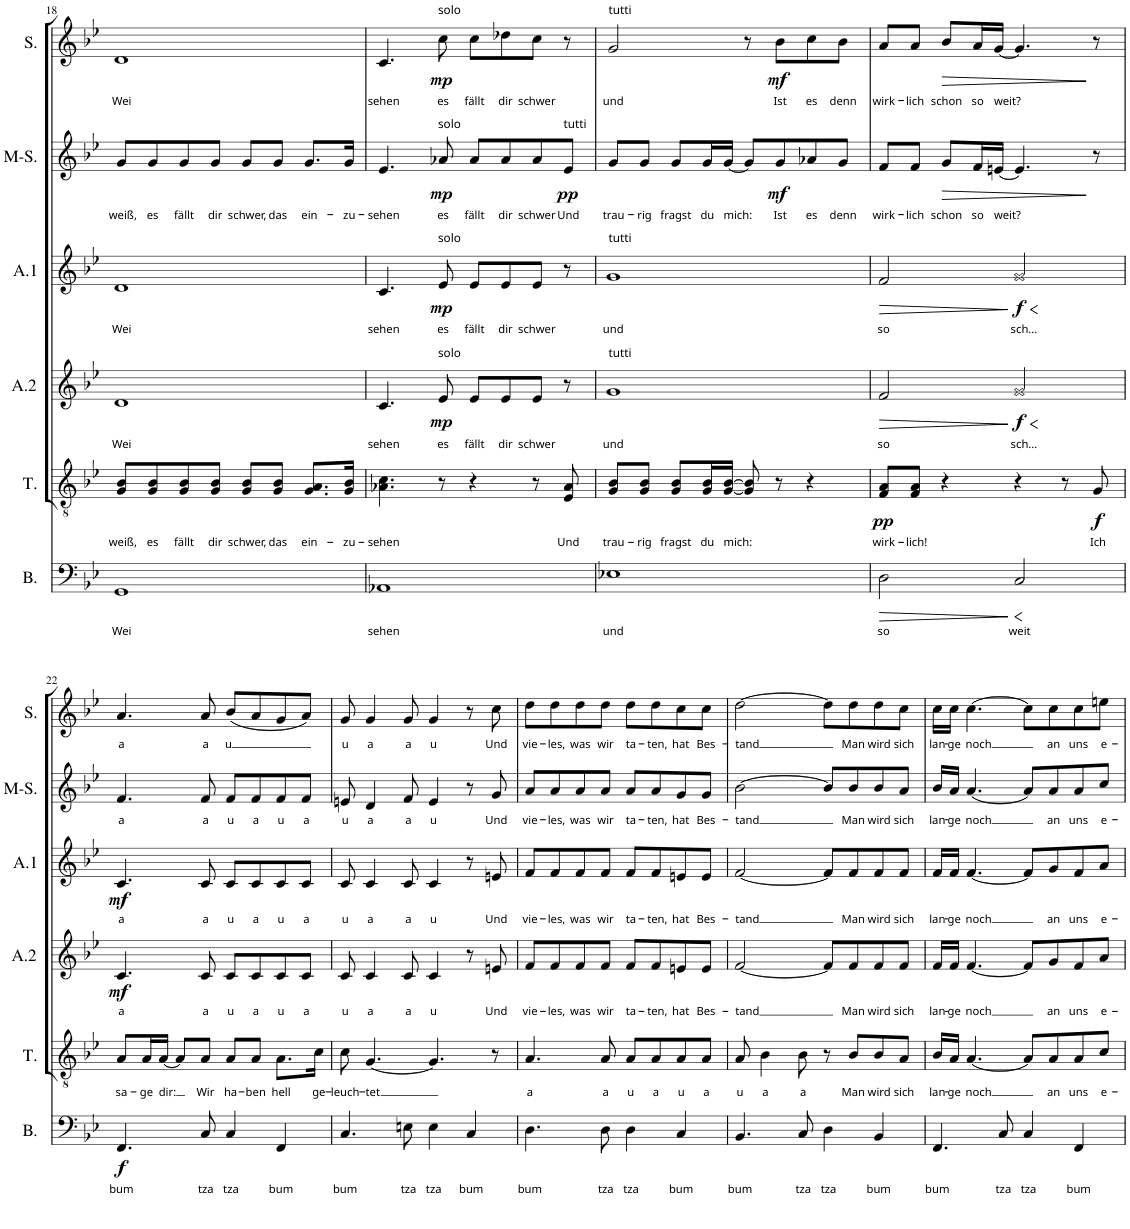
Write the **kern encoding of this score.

**kern	**text	**dynam	**kern	**text	**dynam	**kern	**text	**dynam	**kern	**text	**dynam	**kern	**text	**dynam	**kern	**text	**dynam
*part6	*part6	*part6	*part5	*part5	*part5	*part4	*part4	*part4	*part3	*part3	*part3	*part2	*part2	*part2	*part1	*part1	*part1
*staff6	*staff6	*staff6	*staff5	*staff5	*staff5	*staff4	*staff4	*staff4	*staff3	*staff3	*staff3	*staff2	*staff2	*staff2	*staff1	*staff1	*staff1
*I"Bass	*	*	*I"Tenor	*	*	*I"Alt2	*	*	*I"Alt1	*	*	*I"Mezzo-soprano	*	*	*I"Soprano	*	*
*I'B.	*	*	*I'T.	*	*	*I'A.2	*	*	*I'A.1	*	*	*I'M-S.	*	*	*I'S.	*	*
!!LO:PB:g=z
*clefF4	*	*	*clefGv2	*	*	*clefG2	*	*	*clefG2	*	*	*clefG2	*	*	*clefG2	*	*
*	*	*	*Trd7c12	*	*	*	*	*	*	*	*	*	*	*	*	*	*
*k[b-e-]	*	*	*k[b-e-]	*	*	*k[b-e-]	*	*	*k[b-e-]	*	*	*k[b-e-]	*	*	*k[b-e-]	*	*
*g:	*	*	*g:	*	*	*g:	*	*	*g:	*	*	*g:	*	*	*g:	*	*
*M4/4	*	*	*M4/4	*	*	*M4/4	*	*	*M4/4	*	*	*M4/4	*	*	*M4/4	*	*
=18	=18	=18	=18	=18	=18	=18	=18	=18	=18	=18	=18	=18	=18	=18	=18	=18	=18
!	!LO:LY:b	!	!	!LO:LY:b	!	!	!LO:LY:b	!	!	!LO:LY:b	!	!	!LO:LY:b	!	!	!LO:LY:b	!
1GG	Wei	.	8G/ 8B-/L	weiß,	.	1d	Wei	.	1d	Wei	.	8g/L	weiß,	.	1d	Wei	.
!	!	!	!	!LO:LY:b	!	!	!	!	!	!	!	!	!LO:LY:b	!	!	!	!
.	.	.	8G/ 8B-/	es	.	.	.	.	.	.	.	8g/	es	.	.	.	.
!	!	!	!	!LO:LY:b	!	!	!	!	!	!	!	!	!LO:LY:b	!	!	!	!
.	.	.	8G/ 8B-/	fällt	.	.	.	.	.	.	.	8g/	fällt	.	.	.	.
!	!	!	!	!LO:LY:b	!	!	!	!	!	!	!	!	!LO:LY:b	!	!	!	!
.	.	.	8G/ 8B-/J	dir	.	.	.	.	.	.	.	8g/J	dir	.	.	.	.
!	!	!	!	!LO:LY:b	!	!	!	!	!	!	!	!	!LO:LY:b	!	!	!	!
.	.	.	8G/ 8B-/L	schwer,	.	.	.	.	.	.	.	8g/L	schwer,	.	.	.	.
!	!	!	!	!LO:LY:b	!	!	!	!	!	!	!	!	!LO:LY:b	!	!	!	!
.	.	.	8G/ 8B-/J	das	.	.	.	.	.	.	.	8g/J	das	.	.	.	.
!	!	!	!	!LO:LY:b	!	!	!	!	!	!	!	!	!LO:LY:b	!	!	!	!
.	.	.	8.G/ 8.A/L	ein-	.	.	.	.	.	.	.	8.g/L	ein-	.	.	.	.
!	!	!	!	!LO:LY:b	!	!	!	!	!	!	!	!	!LO:LY:b	!	!	!	!
.	.	.	16G/ 16B-/Jk	-zu-	.	.	.	.	.	.	.	16g/Jk	-zu-	.	.	.	.
=19	=19	=19	=19	=19	=19	=19	=19	=19	=19	=19	=19	=19	=19	=19	=19	=19	=19
!	!LO:LY:b	!	!	!LO:LY:b	!	!	!LO:LY:b	!	!	!LO:LY:b	!	!	!LO:LY:b	!	!	!LO:LY:b	!
1AA-X	sehen	.	4.A-X\ 4.c\	-sehen	.	4.c/	sehen	.	4.c/	sehen	.	4.e-/	-sehen	.	4.c/	sehen	.
!	!	!	!	!	!	!	!	!	!	!	!	!	!	!	!LO:TX:a:t=solo	!	!
!	!	!	!	!	!	!	!	!	!	!	!	!LO:TX:a:t=solo	!	!	!	!	!
!	!	!	!	!	!	!	!	!	!LO:TX:a:t=solo	!	!	!	!	!	!	!	!
!	!	!	!	!	!	!LO:TX:a:t=solo	!	!	!	!	!	!	!	!	!	!	!
!	!	!	!	!	!	!	!LO:LY:b	!LO:DY:b	!	!LO:LY:b	!LO:DY:b	!	!LO:LY:b	!LO:DY:b	!	!LO:LY:b	!LO:DY:b
.	.	.	8r	.	.	8e-/	es	mp	8e-/	es	mp	8a-X/	es	mp	8cc\	es	mp
!	!	!	!	!	!	!	!LO:LY:b	!	!	!LO:LY:b	!	!	!LO:LY:b	!	!	!LO:LY:b	!
.	.	.	4r	.	.	8e-/L	fällt	.	8e-/L	fällt	.	8a-/L	fällt	.	8cc\L	fällt	.
!	!	!	!	!	!	!	!LO:LY:b	!	!	!LO:LY:b	!	!	!LO:LY:b	!	!	!LO:LY:b	!
.	.	.	.	.	.	8e-/	dir	.	8e-/	dir	.	8a-/	dir	.	8dd-X\	dir	.
!	!	!	!	!	!	!	!LO:LY:b	!	!	!LO:LY:b	!	!	!LO:LY:b	!	!	!LO:LY:b	!
.	.	.	8r	.	.	8e-/J	schwer	.	8e-/J	schwer	.	8a-/	schwer	.	8cc\J	schwer	.
!	!	!	!	!	!	!	!	!	!	!	!	!LO:TX:a:t=tutti	!	!	!	!	!
!	!	!	!	!LO:LY:b	!	!	!	!	!	!	!	!	!LO:LY:b	!LO:DY:b	!	!	!
.	.	.	8E-/ 8A-/	Und	.	8r	.	.	8r	.	.	8e-/J	Und	pp	8r	.	.
=20	=20	=20	=20	=20	=20	=20	=20	=20	=20	=20	=20	=20	=20	=20	=20	=20	=20
!	!	!	!	!	!	!	!	!	!	!	!	!	!	!	!LO:TX:a:t=tutti	!	!
!	!	!	!	!	!	!	!	!	!LO:TX:a:t=tutti	!	!	!	!	!	!	!	!
!	!	!	!	!	!	!LO:TX:a:t=tutti	!	!	!	!	!	!	!	!	!	!	!
!	!LO:LY:b	!	!	!LO:LY:b	!	!	!LO:LY:b	!	!	!LO:LY:b	!	!	!LO:LY:b	!	!	!LO:LY:b	!
1E-X	und	.	8G/ 8B-/L	trau-	.	1g	und	.	1g	und	.	8g/L	trau-	.	2g/	und	.
!	!	!	!	!LO:LY:b	!	!	!	!	!	!	!	!	!LO:LY:b	!	!	!	!
.	.	.	8G/ 8B-/J	-rig	.	.	.	.	.	.	.	8g/J	-rig	.	.	.	.
!	!	!	!	!LO:LY:b	!	!	!	!	!	!	!	!	!LO:LY:b	!	!	!	!
.	.	.	8G/ 8B-/L	fragst	.	.	.	.	.	.	.	8g/L	fragst	.	.	.	.
!	!	!	!	!LO:LY:b	!	!	!	!	!	!	!	!	!LO:LY:b	!	!	!	!
.	.	.	16G/ 16B-/L	du	.	.	.	.	.	.	.	16g/L	du	.	.	.	.
!	!	!	!	!LO:LY:b	!	!	!	!	!	!	!	!	!LO:LY:b	!	!	!	!
.	.	.	[16G/ [16B-/JJ	mich:	.	.	.	.	.	.	.	[16g/JJ	mich:	.	.	.	.
.	.	.	8G/] 8B-/]	.	.	.	.	.	.	.	.	8g/L]	.	.	8r	.	.
!	!	!	!	!	!	!	!	!	!	!	!	!	!LO:LY:b	!LO:DY:b	!	!LO:LY:b	!LO:DY:b
.	.	.	8r	.	.	.	.	.	.	.	.	8g/	Ist	mf	8b-\L	Ist	mf
!	!	!	!	!	!	!	!	!	!	!	!	!	!LO:LY:b	!	!	!LO:LY:b	!
.	.	.	4r	.	.	.	.	.	.	.	.	8a-X/	es	.	8cc\	es	.
!	!	!	!	!	!	!	!	!	!	!	!	!	!LO:LY:b	!	!	!LO:LY:b	!
.	.	.	.	.	.	.	.	.	.	.	.	8g/J	denn	.	8b-\J	denn	.
=21	=21	=21	=21	=21	=21	=21	=21	=21	=21	=21	=21	=21	=21	=21	=21	=21	=21
!	!LO:LY:b	!LO:HP:b	!	!LO:LY:b	!LO:DY:b	!	!LO:LY:b	!LO:HP:b	!	!LO:LY:b	!LO:HP:b	!	!LO:LY:b	!	!	!LO:LY:b	!
2D\	so	>	8F/ 8A/L	wirk-	pp	2f/	so	>	2f/	so	>	8f/L	wirk-	.	8a/L	wirk-	.
!	!	!	!	!LO:LY:b	!	!	!	!	!	!	!	!	!LO:LY:b	!	!	!LO:LY:b	!
.	.	.	8F/ 8A/J	-lich!	.	.	.	.	.	.	.	8f/J	-lich	.	8a/J	-lich	.
!	!	!	!	!	!	!	!	!	!	!	!	!	!LO:LY:b	!	!	!LO:LY:b	!LO:HP:b
.	.	.	4r	.	.	.	.	.	.	.	.	8g/L	schon	.	8b-/L	schon	>
!	!	!	!	!	!	!	!	!	!	!	!	!	!LO:LY:b	!	!	!LO:LY:b	!
.	.	.	.	.	.	.	.	.	.	.	.	16f/L	so	.	16a/L	so	.
!	!	!	!	!	!	!	!	!	!	!	!	!	!LO:LY:b	!	!	!LO:LY:b	!
.	.	.	.	.	.	.	.	.	.	.	.	[16en/JJ	weit?	.	[16g/JJ	weit?	.
!	!LO:LY:b	!	!	!	!	!	!LO:LY:b	!LO:DY:n=1:b	!	!LO:LY:b	!LO:DY:n=1:b	!	!	!	!	!	!
2C/	weit	]	4r	.	.	2g/	sch...	] f	2g/	sch...	] f	4.e/]	.	.	4.g/]	.	.
.	.	.	8r	.	.	.	.	.	.	.	.	.	.	.	.	.	.
!	!	!	!	!LO:LY:b	!LO:DY:b	!	!	!	!	!	!	!	!	!	!	!	!
.	.	.	8G/	Ich	f	.	.	.	.	.	.	8r	.	.	8r	.	]
!!LO:LB:g=z
=22	=22	=22	=22	=22	=22	=22	=22	=22	=22	=22	=22	=22	=22	=22	=22	=22	=22
!	!LO:LY:b	!LO:DY:b	!	!LO:LY:b	!	!	!LO:LY:b	!LO:DY:b	!	!LO:LY:b	!LO:DY:b	!	!LO:LY:b	!	!	!LO:LY:b	!
4.FF/	bum	f	8A/L	sa-	.	4.c/	a	mf	4.c/	a	mf	4.f/	a	.	4.a/	a	.
!	!	!	!	!LO:LY:b	!	!	!	!	!	!	!	!	!	!	!	!	!
.	.	.	16A/L	-ge	.	.	.	.	.	.	.	.	.	.	.	.	.
!	!	!	!	!LO:LY:b	!	!	!	!	!	!	!	!	!	!	!	!	!
.	.	.	[16A/JJ	dir:	.	.	.	.	.	.	.	.	.	.	.	.	.
.	.	.	8A/L]	.	.	.	.	.	.	.	.	.	.	.	.	.	.
!	!LO:LY:b	!	!	!LO:LY:b	!	!	!LO:LY:b	!	!	!LO:LY:b	!	!	!LO:LY:b	!	!	!LO:LY:b	!
8C/	tza	.	8A/J	Wir	.	8c/	a	.	8c/	a	.	8f/	a	.	8a/	a	.
!	!LO:LY:b	!	!	!LO:LY:b	!	!	!LO:LY:b	!	!	!LO:LY:b	!	!	!LO:LY:b	!	!	!LO:LY:b	!
4C/	tza	.	8A/L	ha-	.	8c/L	u	.	8c/L	u	.	8f/L	u	.	(8b-/L	u	.
!	!	!	!	!LO:LY:b	!	!	!LO:LY:b	!	!	!LO:LY:b	!	!	!LO:LY:b	!	!	!	!
.	.	.	8A/J	-ben	.	8c/	a	.	8c/	a	.	8f/	a	.	8a/	.	.
!	!LO:LY:b	!	!	!LO:LY:b	!	!	!LO:LY:b	!	!	!LO:LY:b	!	!	!LO:LY:b	!	!	!	!
4FF/	bum	.	8.A\L	hell	.	8c/	u	.	8c/	u	.	8f/	u	.	8g/	.	.
!	!	!	!	!	!	!	!LO:LY:b	!	!	!LO:LY:b	!	!	!LO:LY:b	!	!	!	!
.	.	.	.	.	.	8c/J	a	.	8c/J	a	.	8f/J	a	.	8a/J)	.	.
!	!	!	!	!LO:LY:b	!	!	!	!	!	!	!	!	!	!	!	!	!
.	.	.	16c\Jk	ge-	.	.	.	.	.	.	.	.	.	.	.	.	.
=23	=23	=23	=23	=23	=23	=23	=23	=23	=23	=23	=23	=23	=23	=23	=23	=23	=23
!	!LO:LY:b	!	!	!LO:LY:b	!	!	!LO:LY:b	!	!	!LO:LY:b	!	!	!LO:LY:b	!	!	!LO:LY:b	!
4.C/	bum	.	8c\	-leuch-	.	8c/	u	.	8c/	u	.	8en/	u	.	8g/	u	.
!	!	!	!	!LO:LY:b	!	!	!LO:LY:b	!	!	!LO:LY:b	!	!	!LO:LY:b	!	!	!LO:LY:b	!
.	.	.	[4.G/	-tet	.	4c/	a	.	4c/	a	.	4d/	a	.	4g/	a	.
!	!LO:LY:b	!	!	!	!	!	!LO:LY:b	!	!	!LO:LY:b	!	!	!LO:LY:b	!	!	!LO:LY:b	!
8En\	tza	.	.	.	.	8c/	a	.	8c/	a	.	8f/	a	.	8g/	a	.
!	!LO:LY:b	!	!	!	!	!	!LO:LY:b	!	!	!LO:LY:b	!	!	!LO:LY:b	!	!	!LO:LY:b	!
4E\	tza	.	4.G/]	.	.	4c/	u	.	4c/	u	.	4e/	u	.	4g/	u	.
!	!LO:LY:b	!	!	!	!	!	!	!	!	!	!	!	!	!	!	!	!
4C/	bum	.	.	.	.	8r	.	.	8r	.	.	8r	.	.	8r	.	.
!	!	!	!	!	!	!	!LO:LY:b	!	!	!LO:LY:b	!	!	!LO:LY:b	!	!	!LO:LY:b	!
.	.	.	8r	.	.	8en/	Und	.	8en/	Und	.	8g/	Und	.	8cc\	Und	.
=24	=24	=24	=24	=24	=24	=24	=24	=24	=24	=24	=24	=24	=24	=24	=24	=24	=24
!	!LO:LY:b	!	!	!LO:LY:b	!	!	!LO:LY:b	!	!	!LO:LY:b	!	!	!LO:LY:b	!	!	!LO:LY:b	!
4.D\	bum	.	4.A/	a	.	8f/L	vie-	.	8f/L	vie-	.	8a/L	vie-	.	8dd\L	vie-	.
!	!	!	!	!	!	!	!LO:LY:b	!	!	!LO:LY:b	!	!	!LO:LY:b	!	!	!LO:LY:b	!
.	.	.	.	.	.	8f/	-les,	.	8f/	-les,	.	8a/	-les,	.	8dd\	-les,	.
!	!	!	!	!	!	!	!LO:LY:b	!	!	!LO:LY:b	!	!	!LO:LY:b	!	!	!LO:LY:b	!
.	.	.	.	.	.	8f/	was	.	8f/	was	.	8a/	was	.	8dd\	was	.
!	!LO:LY:b	!	!	!LO:LY:b	!	!	!LO:LY:b	!	!	!LO:LY:b	!	!	!LO:LY:b	!	!	!LO:LY:b	!
8D\	tza	.	8A/	a	.	8f/J	wir	.	8f/J	wir	.	8a/J	wir	.	8dd\J	wir	.
!	!LO:LY:b	!	!	!LO:LY:b	!	!	!LO:LY:b	!	!	!LO:LY:b	!	!	!LO:LY:b	!	!	!LO:LY:b	!
4D\	tza	.	8A/L	u	.	8f/L	ta-	.	8f/L	ta-	.	8a/L	ta-	.	8dd\L	ta-	.
!	!	!	!	!LO:LY:b	!	!	!LO:LY:b	!	!	!LO:LY:b	!	!	!LO:LY:b	!	!	!LO:LY:b	!
.	.	.	8A/	a	.	8f/	-ten,	.	8f/	-ten,	.	8a/	-ten,	.	8dd\	-ten,	.
!	!LO:LY:b	!	!	!LO:LY:b	!	!	!LO:LY:b	!	!	!LO:LY:b	!	!	!LO:LY:b	!	!	!LO:LY:b	!
4C/	bum	.	8A/	u	.	8en/	hat	.	8en/	hat	.	8g/	hat	.	8cc\	hat	.
!	!	!	!	!LO:LY:b	!	!	!LO:LY:b	!	!	!LO:LY:b	!	!	!LO:LY:b	!	!	!LO:LY:b	!
.	.	.	8A/J	a	.	8e/J	Bes-	.	8e/J	Bes-	.	8g/J	Bes-	.	8cc\J	Bes-	.
=25	=25	=25	=25	=25	=25	=25	=25	=25	=25	=25	=25	=25	=25	=25	=25	=25	=25
!	!LO:LY:b	!	!	!LO:LY:b	!	!	!LO:LY:b	!	!	!LO:LY:b	!	!	!LO:LY:b	!	!	!LO:LY:b	!
4.BB-/	bum	.	8A/	u	.	[2f/	-tand	.	[2f/	-tand	.	[2b-\	-tand	.	[2dd\	-tand	.
!	!	!	!	!LO:LY:b	!	!	!	!	!	!	!	!	!	!	!	!	!
.	.	.	4B-\	a	.	.	.	.	.	.	.	.	.	.	.	.	.
!	!LO:LY:b	!	!	!LO:LY:b	!	!	!	!	!	!	!	!	!	!	!	!	!
8C/	tza	.	8B-\	a	.	.	.	.	.	.	.	.	.	.	.	.	.
!	!LO:LY:b	!	!	!	!	!	!	!	!	!	!	!	!	!	!	!	!
4D\	tza	.	8r	.	.	8f/L]	.	.	8f/L]	.	.	8b-/L]	.	.	8dd\L]	.	.
!	!	!	!	!LO:LY:b	!	!	!LO:LY:b	!	!	!LO:LY:b	!	!	!LO:LY:b	!	!	!LO:LY:b	!
.	.	.	8B-/L	Man	.	8f/	Man	.	8f/	Man	.	8b-/	Man	.	8dd\	Man	.
!	!LO:LY:b	!	!	!LO:LY:b	!	!	!LO:LY:b	!	!	!LO:LY:b	!	!	!LO:LY:b	!	!	!LO:LY:b	!
4BB-/	bum	.	8B-/	wird	.	8f/	wird	.	8f/	wird	.	8b-/	wird	.	8dd\	wird	.
!	!	!	!	!LO:LY:b	!	!	!LO:LY:b	!	!	!LO:LY:b	!	!	!LO:LY:b	!	!	!LO:LY:b	!
.	.	.	8A/J	sich	.	8f/J	sich	.	8f/J	sich	.	8a/J	sich	.	8cc\J	sich	.
=26	=26	=26	=26	=26	=26	=26	=26	=26	=26	=26	=26	=26	=26	=26	=26	=26	=26
!	!LO:LY:b	!	!	!LO:LY:b	!	!	!LO:LY:b	!	!	!LO:LY:b	!	!	!LO:LY:b	!	!	!LO:LY:b	!
4.FF/	bum	.	16B-/LL	lan-	.	16f/LL	lan-	.	16f/LL	lan-	.	16b-/LL	lan-	.	16cc\LL	lan-	.
!	!	!	!	!LO:LY:b	!	!	!LO:LY:b	!	!	!LO:LY:b	!	!	!LO:LY:b	!	!	!LO:LY:b	!
.	.	.	16A/JJ	-ge	.	16f/JJ	-ge	.	16f/JJ	-ge	.	16a/JJ	-ge	.	16cc\JJ	-ge	.
!	!	!	!	!LO:LY:b	!	!	!LO:LY:b	!	!	!LO:LY:b	!	!	!LO:LY:b	!	!	!LO:LY:b	!
.	.	.	[4.A/	noch	.	[4.f/	noch	.	[4.f/	noch	.	[4.a/	noch	.	[4.cc\	noch	.
!	!LO:LY:b	!	!	!	!	!	!	!	!	!	!	!	!	!	!	!	!
8C/	tza	.	.	.	.	.	.	.	.	.	.	.	.	.	.	.	.
!	!LO:LY:b	!	!	!	!	!	!	!	!	!	!	!	!	!	!	!	!
4C/	tza	.	8A/L]	.	.	8f/L]	.	.	8f/L]	.	.	8a/L]	.	.	8cc\L]	.	.
!	!	!	!	!LO:LY:b	!	!	!LO:LY:b	!	!	!LO:LY:b	!	!	!LO:LY:b	!	!	!LO:LY:b	!
.	.	.	8A/	an	.	8g/	an	.	8g/	an	.	8a/	an	.	8cc\	an	.
!	!LO:LY:b	!	!	!LO:LY:b	!	!	!LO:LY:b	!	!	!LO:LY:b	!	!	!LO:LY:b	!	!	!LO:LY:b	!
4FF/	bum	.	8A/	uns	.	8f/	uns	.	8f/	uns	.	8a/	uns	.	8cc\	uns	.
!	!	!	!	!LO:LY:b	!	!	!LO:LY:b	!	!	!LO:LY:b	!	!	!LO:LY:b	!	!	!LO:LY:b	!
.	.	.	8c/J	e-	.	8a/J	e-	.	8a/J	e-	.	8cc/J	e-	.	8een\J	e-	.
=	=	=	=	=	=	=	=	=	=	=	=	=	=	=	=	=	=
*-	*-	*-	*-	*-	*-	*-	*-	*-	*-	*-	*-	*-	*-	*-	*-	*-	*-
